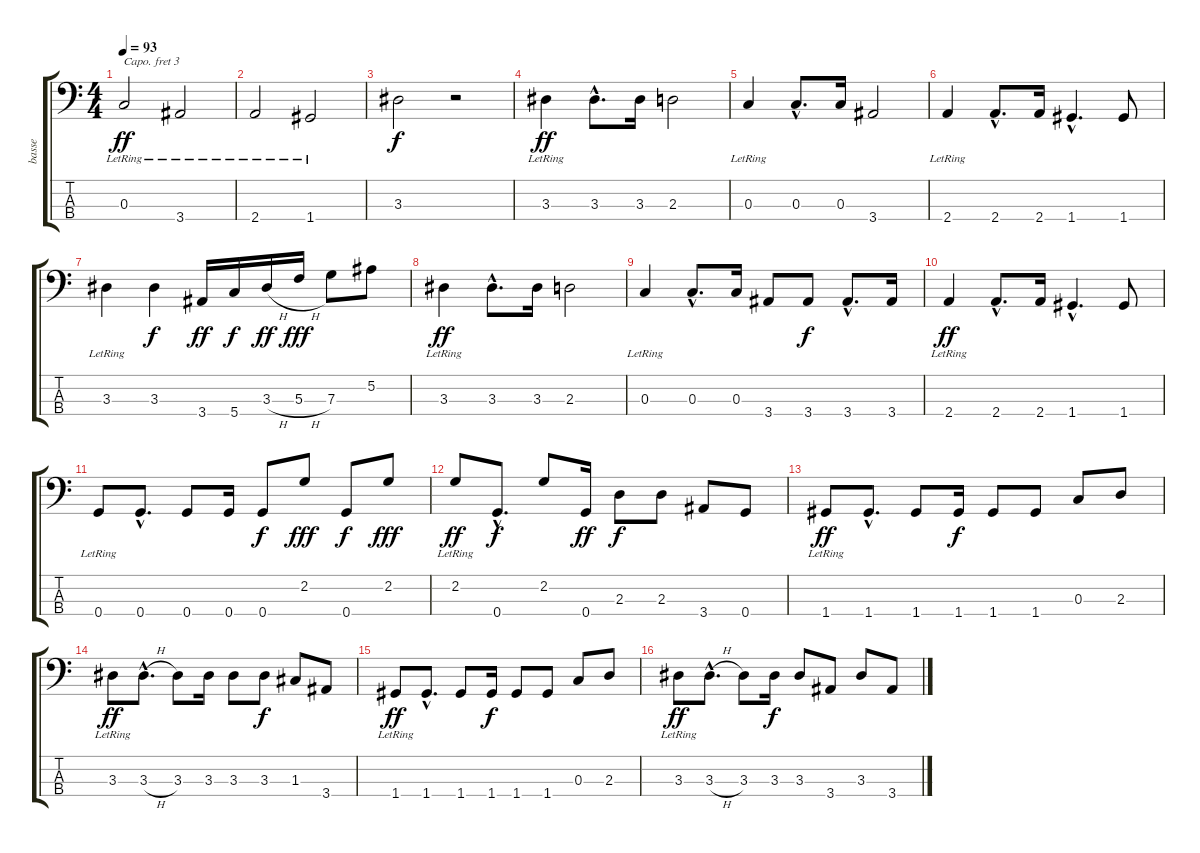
\track ("basse" "basse") {instrument acousticbass}
\staff {score tabs}
\capo 3
\tuning (G2 D2 A1 E1) {hide}
\ts (4 4)
\tempo 93
\clef f4
\ks c
0.3{lr}.2{dy ff} 3.4{lr}.2 |
2.4{lr}.2 1.4{lr}.2 |
3.3.2{dy f} r.2 |
3.3{lr}.4{dy ff volume 9 instrument slapbass2} 3.3{hac}.8{d} 3.3.16 2.3.2 |
0.3{lr}.4 0.3{hac}.8{d} 0.3.16 3.4.2 |
2.4{lr}.4 2.4{hac}.8{d} 2.4.16 1.4{hac}.4{d} 1.4.8 |
3.3{lr}.4 3.3.4{dy f} 3.4.16{dy ff} 5.4.16{dy f} 3.3{h}.16{dy ff} 5.3{h}.16{dy fff} 7.3.8 5.2.8 |
3.3{lr}.4{dy ff} 3.3{hac}.8{d} 3.3.16 2.3.2 |
0.3{lr}.4 0.3{hac}.8{d} 0.3.16 3.4.8 3.4.8{dy f} 3.4{hac}.8{d} 3.4.16 |
2.4{lr}.4{dy ff} 2.4{hac}.8{d} 2.4.16 1.4{hac}.4{d} 1.4.8 |
0.4{lr}.8 0.4{hac}.8{d} 0.4.8 0.4.16 0.4.8{dy f} 2.2.8{dy fff} 0.4.8{dy f} 2.2.8{dy fff} |
2.2{lr}.8{dy ff} 0.4{hac}.8{d dy f} 2.2.8 0.4.16{dy ff} 2.3.8{dy f} 2.3.8 3.4.8 0.4.8 |
1.4{lr}.8{dy ff} 1.4{hac}.8{d} 1.4.8 1.4.16{dy f} 1.4.8 1.4.8 0.3.8 2.3.8 |
3.3{lr}.8{dy ff} 3.3{h hac}.8{d} 3.3.8 3.3.16 3.3.8 3.3.8{dy f} 1.3.8 3.4.8 |
1.4{lr}.8{dy ff} 1.4{hac}.8{d} 1.4.8 1.4.16{dy f} 1.4.8 1.4.8 0.3.8 2.3.8 |
3.3{lr}.8{dy ff} 3.3{h hac}.8{d} 3.3.8 3.3.16{dy f} 3.3.8 3.4.8 3.3.8 3.4.8
